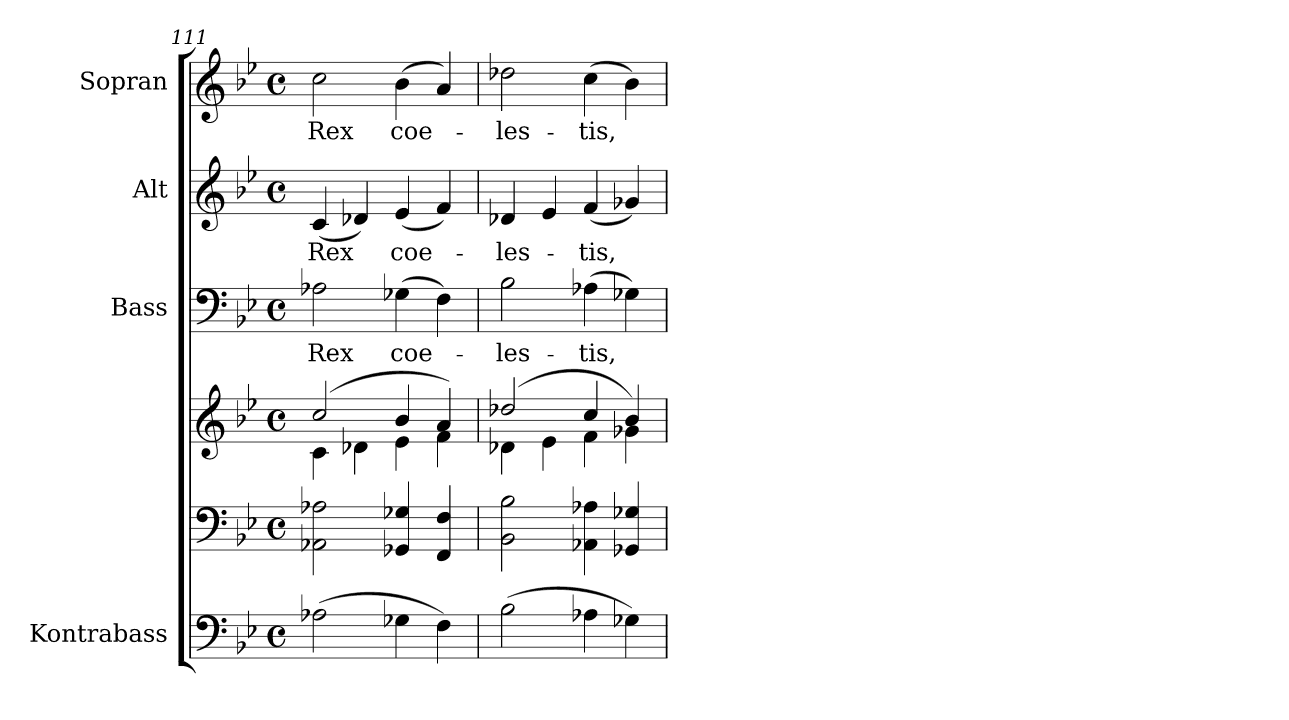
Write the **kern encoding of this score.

**kern	**kern	**kern	**kern	**text	**kern	**text	**kern	**text
*part5	*part4	*part4	*part3	*part3	*part2	*part2	*part1	*part1
*staff6	*staff5	*staff4	*staff3	*staff3	*staff2	*staff2	*staff1	*staff1
*I"Kontrabass	*	*	*I"Bass	*	*I"Alt	*	*I"Sopran	*
*I'Kb.	*	*	*I'B.	*	*I'A.	*	*I'S.	*
*clefF4	*clefF4	*clefG2	*clefF4	*	*clefG2	*	*clefG2	*
*ITrd7c12	*	*	*	*	*	*	*	*
*k[b-e-]	*k[b-e-]	*k[b-e-]	*k[b-e-]	*	*k[b-e-]	*	*k[b-e-]	*
*B-:	*B-:	*B-:	*B-:	*	*B-:	*	*B-:	*
*M4/4	*M4/4	*M4/4	*M4/4	*	*M4/4	*	*M4/4	*
*met(c)	*met(c)	*met(c)	*met(c)	*	*met(c)	*	*met(c)	*
=111	=111	=111	=111	=111	=111	=111	=111	=111
*	*	*^	*	*	*	*	*	*
!	!	!	!	!	!LO:LY:b	!	!LO:LY:b	!	!LO:LY:b
(>2AA-X\	2AA-X\ 2A-X\	(2cc/	4c\	2A-X\	Rex	(<4c/	Rex	2cc\	Rex
.	.	.	4d-X\	.	.	4d-X/)	.	.	.
!	!	!	!	!	!LO:LY:b	!	!LO:LY:b	!	!LO:LY:b
4GG-X\	4GG-X/ 4G-X/	4b-/	4e-\	(>4G-X\	coe-	(<4e-/	coe-	(>4b-\	coe-
4FF\)	4FF/ 4F/	4a/)	4f\	4F\)	.	4f/)	.	4a/)	.
=112	=112	=112	=112	=112	=112	=112	=112	=112	=112
!	!	!	!	!	!LO:LY:b	!	!LO:LY:b	!	!LO:LY:b
(>2BB-\	2BB-\ 2B-\	(2dd-X/	4d-X\	2B-\	-les-	4d-X/	-les-	2dd-X\	-les-
.	.	.	4e-\	.	.	4e-/	.	.	.
!	!	!	!	!	!LO:LY:b	!	!LO:LY:b	!	!LO:LY:b
4AA-X\	4AA-X\ 4A-X\	4cc/	4f\	(>4A-X\	-tis,	(<4f/	-tis,	(>4cc\	-tis,
4GG-X\)	4GG-X/ 4G-X/	4b-/)	4g-X\	4G-X\)	.	4g-X/)	.	4b-\)	.
*	*	*v	*v	*	*	*	*	*	*
=	=	=	=	=	=	=	=	=
*-	*-	*-	*-	*-	*-	*-	*-	*-
